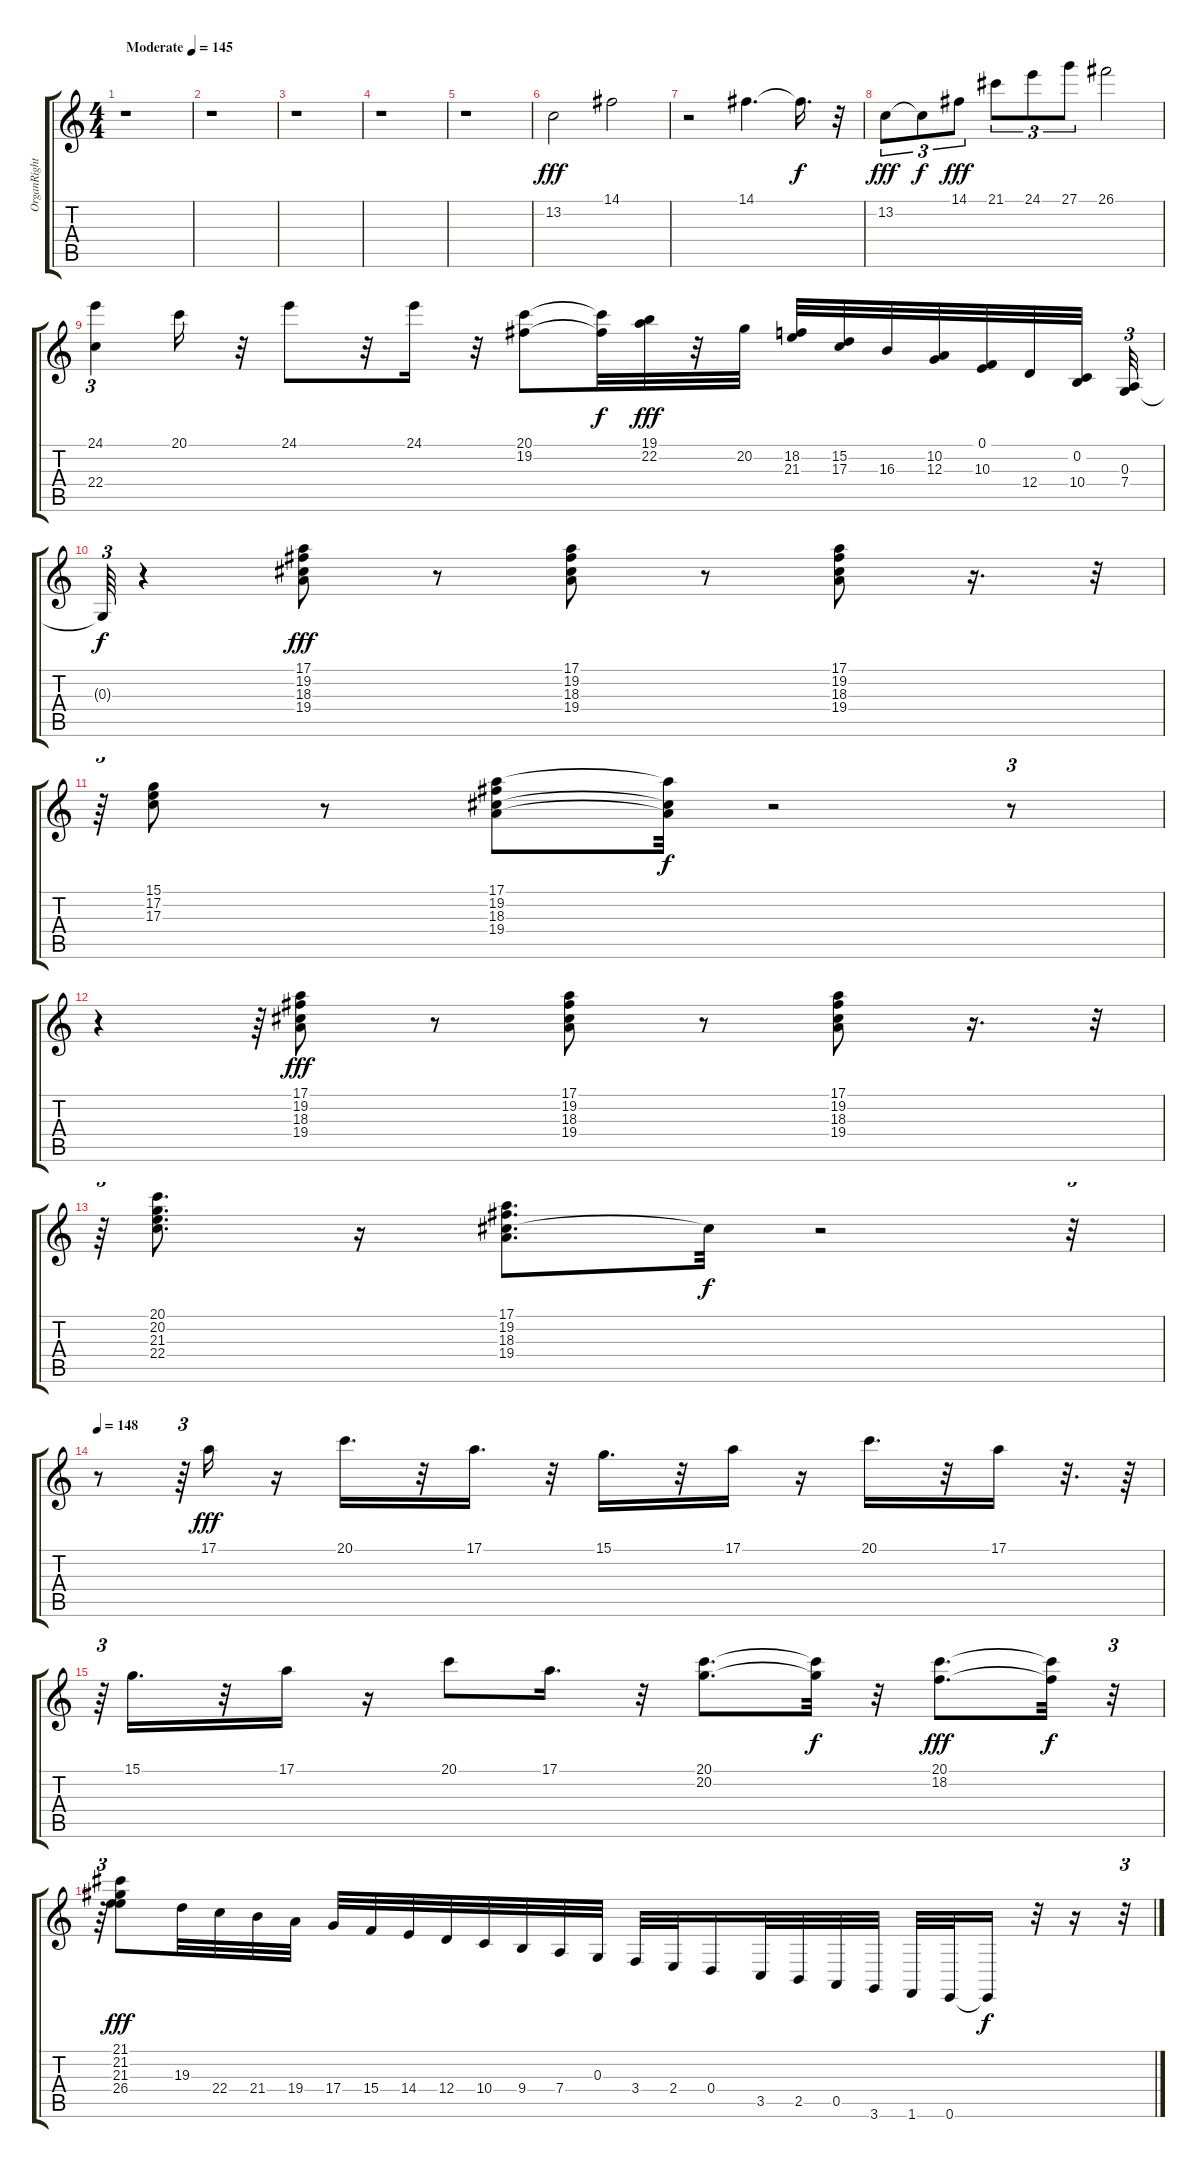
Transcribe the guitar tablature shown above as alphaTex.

\track ("OrganRight #2" "OrganRight") {instrument percussiveorgan}
\staff {score tabs}
\tuning (E4 B3 G3 D3 A2 E2) {hide}
\ts (4 4)
\tempo (145 "Moderate")
\clef g2
\ks c
r.1{dy fff instrument percussiveorgan} |
r.1 |
r.1 |
r.1 |
r.1 |
13.2.2 14.1.2 |
r.2 14.1.4{d} 14.1{t}.16{d dy f} r.32 |
13.2.8{tu (3 2) dy fff} 13.2{t}.8{tu (3 2) dy f} 14.1.8{tu (3 2) dy fff} 21.1.8{tu (3 2)} 24.1.8{tu (3 2)} 27.1.8{tu (3 2)} 26.1.2 |
(24.1 22.4).4{tu (3 2)} 20.1.16 r.32 24.1.8 r.32 24.1.16 r.32 (20.1 19.2).8 (20.1{t} 19.2{t}).32{dy f} (19.1 22.2).32{dy fff} r.32 20.2.32 (18.2 21.3).32 (15.2 17.3).32 16.3.32 (10.2 12.3).32 (0.1 10.3).32 12.4.32 (0.2 10.4).32 (0.3 7.4).32{tu (3 2)} |
0.3{t}.64{tu (3 2) dy f} r.4 (17.1 19.2 18.3 19.4).8{dy fff} r.8 (17.1 19.2 18.3 19.4).8 r.8 (17.1 19.2 18.3 19.4).8 r.16{d} r.32{tu (3 2)} |
r.64{tu (3 2)} (15.1 17.2 17.3).8 r.8 (17.1 19.2 18.3 19.4).8 (17.1{t} 18.3{t} 19.4{t}).32{dy f} r.2 r.8{tu (3 2)} |
r.4 r.64{tu (3 2)} (17.1 19.2 18.3 19.4).8{dy fff} r.8 (17.1 19.2 18.3 19.4).8 r.8 (17.1 19.2 18.3 19.4).8 r.16{d} r.32{tu (3 2)} |
r.64{tu (3 2)} (20.1 20.2 21.3 22.4).8{d} r.16 (17.1 19.2 18.3 19.4).8{d} 18.3{t}.32{dy f} r.2 r.32{tu (3 2)} |
\tempo 148
r.8 r.64{tu (3 2)} 17.1.16{dy fff} r.16 20.1.16{d} r.32 17.1.16{d} r.32 15.1.16{d} r.32 17.1.16 r.16 20.1.16{d} r.32 17.1.16 r.32{d} r.64 |
r.64{tu (3 2)} 15.1.16{d} r.32 17.1.16 r.16 20.1.8 17.1.16{d} r.32 (20.1 20.2).8{d} (20.1{t} 20.2{t}).32{dy f} r.32 (20.1 18.2).8{d dy fff} (20.1{t} 18.2{t}).32{dy f} r.32{tu (3 2)} |
r.64{tu (3 2)} (21.1 21.2 21.3 26.4).8{dy fff} 19.3.32 22.4.32 21.4.32 19.4.32 17.4.32 15.4.32 14.4.32 12.4.32 10.4.32 9.4.32 7.4.32 0.3.32 3.4.32 2.4.32 0.4.16 3.5.32 2.5.32 0.5.32 3.6.32 1.6.32 0.6.32 0.6{t}.16{dy f} r.32 r.16 r.32{tu (3 2)}
